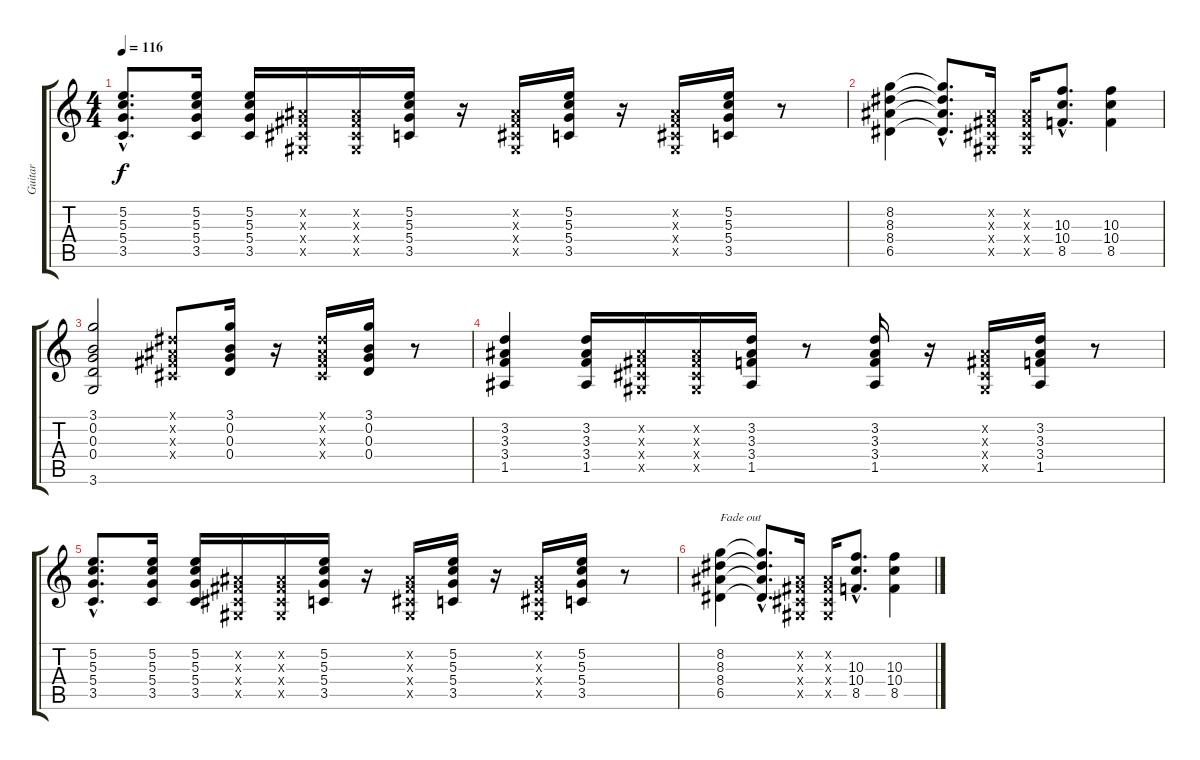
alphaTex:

\track ("Guitar" "Guitar") {instrument distortionguitar}
\staff {score tabs}
\tuning (E4 B3 G3 D3 A2 E2) {hide}
\ts (4 4)
\tempo 116
\clef g2
\ks c
(5.2{hac} 5.3{hac} 5.4{hac} 3.5{hac}).8{d dy f} (5.2 5.3 5.4 3.5).16 (5.2 5.3 5.4 3.5).16 (-1.2{x} -1.3{x} -1.4{x} -1.5{x}).16 (-1.2{x} -1.3{x} -1.4{x} -1.5{x}).16 (5.2 5.3 5.4 3.5).16 r.16 (-1.2{x} -1.3{x} -1.4{x} -1.5{x}).16 (5.2 5.3 5.4 3.5).16 r.16 (-1.2{x} -1.3{x} -1.4{x} -1.5{x}).16 (5.2 5.3 5.4 3.5).16 r.8 |
(8.2 8.3 8.4 6.5).4 (8.2{hac t} 8.3{hac t} 8.4{hac t} 6.5{hac t}).8{d} (-1.2{x} -1.3{x} -1.4{x} -1.5{x}).16 (-1.2{x} -1.3{x} -1.4{x} -1.5{x}).16 (10.3{hac} 10.4{hac} 8.5{hac}).8{d} (10.3 10.4 8.5).4 |
(3.1 0.2 0.3 0.4 3.6).2 (-1.1{x} -1.2{x} -1.3{x} -1.4{x}).8 (3.1 0.2 0.3 0.4).16 r.16 (-1.1{x} -1.2{x} -1.3{x} -1.4{x}).16 (3.1 0.2 0.3 0.4).16 r.8 |
(3.2 3.3 3.4 1.5).4 (3.2 3.3 3.4 1.5).16 (-1.2{x} -1.3{x} -1.4{x} -1.5{x}).16 (-1.2{x} -1.3{x} -1.4{x} -1.5{x}).16 (3.2 3.3 3.4 1.5).16 r.8 (3.2 3.3 3.4 1.5).16 r.16 (-1.2{x} -1.3{x} -1.4{x} -1.5{x}).16 (3.2 3.3 3.4 1.5).16 r.8 |
(5.2{hac} 5.3{hac} 5.4{hac} 3.5{hac}).8{d} (5.2 5.3 5.4 3.5).16 (5.2 5.3 5.4 3.5).16 (-1.2{x} -1.3{x} -1.4{x} -1.5{x}).16 (-1.2{x} -1.3{x} -1.4{x} -1.5{x}).16 (5.2 5.3 5.4 3.5).16 r.16 (-1.2{x} -1.3{x} -1.4{x} -1.5{x}).16 (5.2 5.3 5.4 3.5).16 r.16 (-1.2{x} -1.3{x} -1.4{x} -1.5{x}).16 (5.2 5.3 5.4 3.5).16 r.8 |
(8.2 8.3 8.4 6.5).4{txt "Fade out"} (8.2{hac t} 8.3{hac t} 8.4{hac t} 6.5{hac t}).8{d} (-1.2{x} -1.3{x} -1.4{x} -1.5{x}).16 (-1.2{x} -1.3{x} -1.4{x} -1.5{x}).16 (10.3{hac} 10.4{hac} 8.5{hac}).8{d} (10.3 10.4 8.5).4
